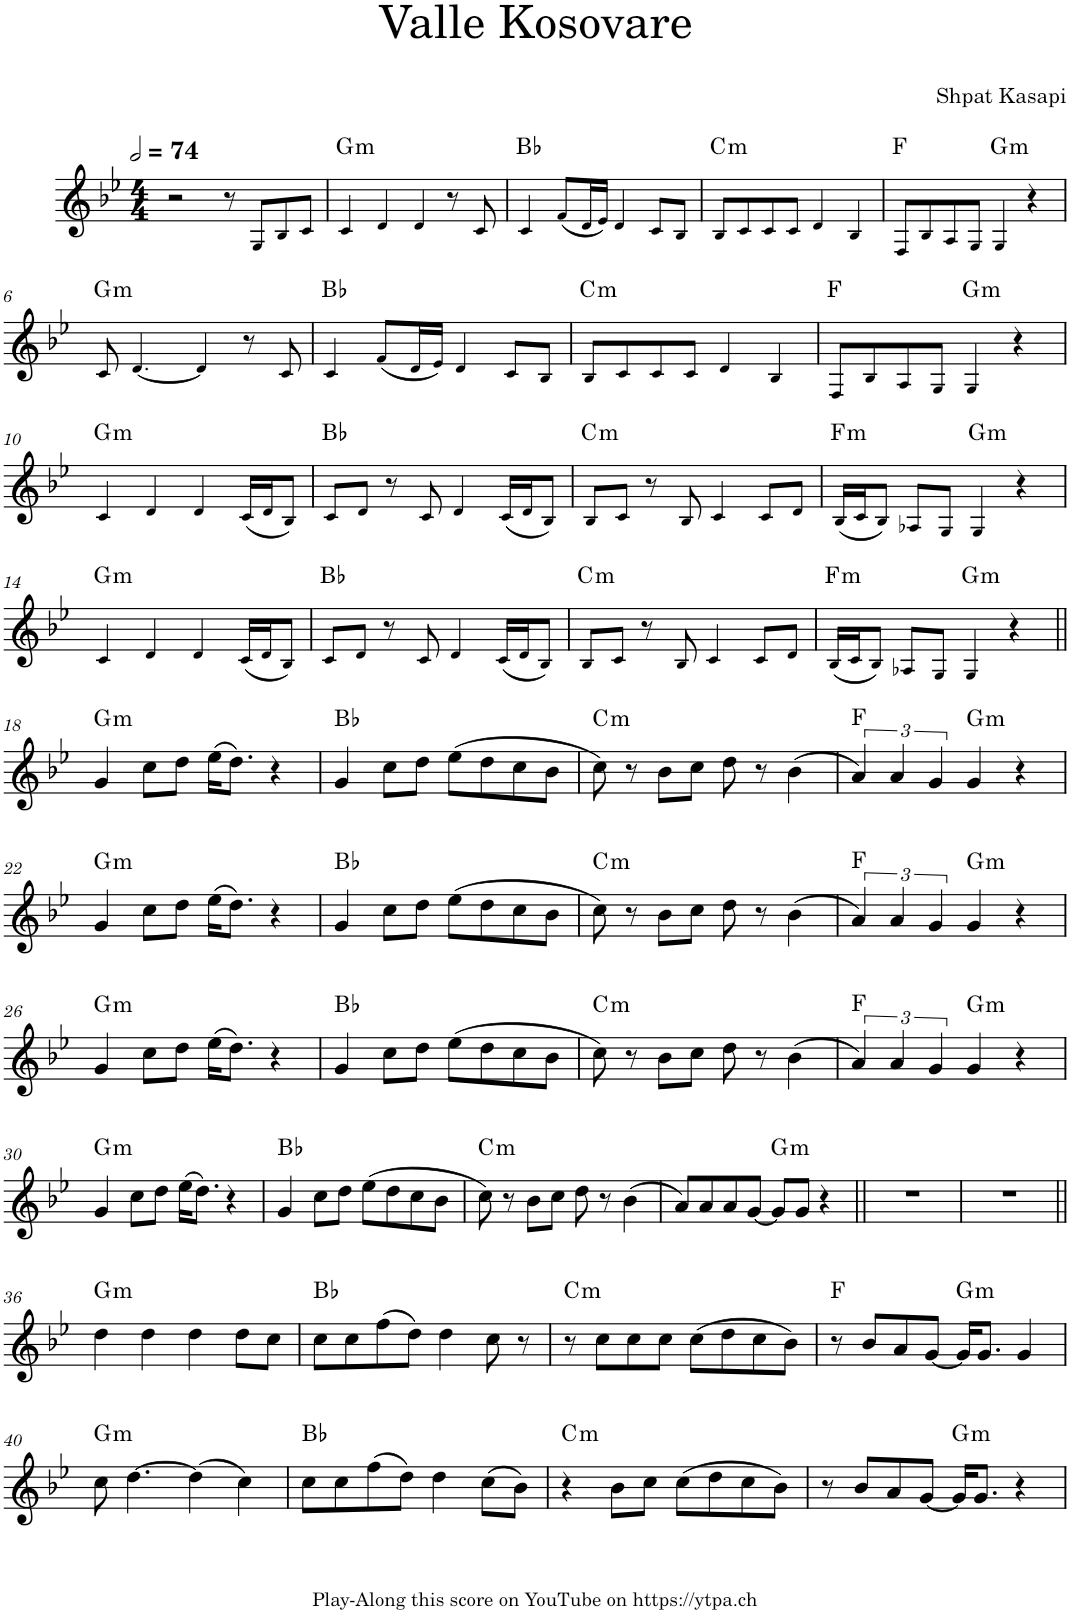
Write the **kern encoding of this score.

**kern	**harte
*part1	*part1
*staff1	*
*I"Piano	*
*I'Pno.	*
*clefG2	*
*k[b-e-]	*
*M4/4	*
*MM148	*
=1	=1
2r	.
8r	.
8G!/L	.
8B-!/	.
8c!/J	.
=2	=2
!	!LO:H:kt=m
4c!/	G:min
4d!/	.
4d!/	.
8r	.
8c!/	.
=3	=3
4c!/	Bb:maj
(8f!/L	.
16d!/L	.
16e-!/JJ)	.
4d!/	.
8c!/L	.
8B-!/J	.
=4	=4
!	!LO:H:kt=m
8B-!/L	C:min
8c!/	.
8c!/	.
8c!/J	.
4d!/	.
4B-!/	.
=5	=5
8F!/L	F:maj
8B-!/	.
8A!/	.
8G!/J	.
!	!LO:H:kt=m
4G!/	G:min
4r	.
!!LO:LB:g=z
=6	=6
!	!LO:H:kt=m
8c!/	G:min
[4.d!/	.
4d!/]	.
8r	.
8c!/	.
=7	=7
4c!/	Bb:maj
(8f!/L	.
16d!/L	.
16e-!/JJ)	.
4d!/	.
8c!/L	.
8B-!/J	.
=8	=8
!	!LO:H:kt=m
8B-!/L	C:min
8c!/	.
8c!/	.
8c!/J	.
4d!/	.
4B-!/	.
=9	=9
8F!/L	F:maj
8B-!/	.
8A!/	.
8G!/J	.
!	!LO:H:kt=m
4G!/	G:min
4r	.
!!LO:LB:g=z
=10	=10
!	!LO:H:kt=m
4c!/	G:min
4d!/	.
4d!/	.
(16c!/LL	.
16d!/J	.
8B-!/J)	.
=11	=11
8c!/L	Bb:maj
8d!/J	.
8r	.
8c!/	.
4d!/	.
(16c!/LL	.
16d!/J	.
8B-!/J)	.
=12	=12
!	!LO:H:kt=m
8B-!/L	C:min
8c!/J	.
8r	.
8B-!/	.
4c!/	.
8c!/L	.
8d!/J	.
=13	=13
!	!LO:H:kt=m
(16B-!/LL	F:min
16c!/J	.
8B-!/J)	.
8A-X!/L	.
8G!/J	.
!	!LO:H:kt=m
4G!/	G:min
4r	.
!!LO:LB:g=z
=14	=14
!	!LO:H:kt=m
4c!/	G:min
4d!/	.
4d!/	.
(16c!/LL	.
16d!/J	.
8B-!/J)	.
=15	=15
8c!/L	Bb:maj
8d!/J	.
8r	.
8c!/	.
4d!/	.
(16c!/LL	.
16d!/J	.
8B-!/J)	.
=16	=16
!	!LO:H:kt=m
8B-!/L	C:min
8c!/J	.
8r	.
8B-!/	.
4c!/	.
8c!/L	.
8d!/J	.
=17	=17
!	!LO:H:kt=m
(16B-!/LL	F:min
16c!/J	.
8B-!/J)	.
8A-X!/L	.
8G!/J	.
!	!LO:H:kt=m
4G!/	G:min
4r	.
!!LO:LB:g=z
=18||	=18||
!	!LO:H:kt=m
4g/	G:min
8cc\L	.
8dd\J	.
(16ee-\KL	.
8.dd\J)	.
4r	.
=19	=19
4g/	Bb:maj
8cc\L	.
8dd\J	.
(8ee-\L	.
8dd\	.
8cc\	.
8b-\J	.
=20	=20
!	!LO:H:kt=m
8cc\)	C:min
8r	.
8b-\L	.
8cc\J	.
8dd\	.
8r	.
(4b-\	.
=21	=21
6a/)	F:maj
6a/	.
6g/	.
!	!LO:H:kt=m
4g/	G:min
4r	.
!!LO:LB:g=z
=22	=22
!	!LO:H:kt=m
4g/	G:min
8cc\L	.
8dd\J	.
(16ee-\KL	.
8.dd\J)	.
4r	.
=23	=23
4g/	Bb:maj
8cc\L	.
8dd\J	.
(8ee-\L	.
8dd\	.
8cc\	.
8b-\J	.
=24	=24
!	!LO:H:kt=m
8cc\)	C:min
8r	.
8b-\L	.
8cc\J	.
8dd\	.
8r	.
(4b-\	.
=25	=25
6a/)	F:maj
6a/	.
6g/	.
!	!LO:H:kt=m
4g/	G:min
4r	.
!!LO:LB:g=z
=26	=26
!	!LO:H:kt=m
4g/	G:min
8cc\L	.
8dd\J	.
(16ee-\KL	.
8.dd\J)	.
4r	.
=27	=27
4g/	Bb:maj
8cc\L	.
8dd\J	.
(8ee-\L	.
8dd\	.
8cc\	.
8b-\J	.
=28	=28
!	!LO:H:kt=m
8cc\)	C:min
8r	.
8b-\L	.
8cc\J	.
8dd\	.
8r	.
(4b-\	.
=29	=29
6a/)	F:maj
6a/	.
6g/	.
!	!LO:H:kt=m
4g/	G:min
4r	.
!!LO:LB:g=z
=30	=30
!	!LO:H:kt=m
4g/	G:min
8cc\L	.
8dd\J	.
(16ee-\KL	.
8.dd\J)	.
4r	.
=31	=31
4g/	Bb:maj
8cc\L	.
8dd\J	.
(8ee-\L	.
8dd\	.
8cc\	.
8b-\J	.
=32	=32
!	!LO:H:kt=m
8cc\)	C:min
8r	.
8b-\L	.
8cc\J	.
8dd\	.
8r	.
(4b-\	.
=33	=33
8a/L)	.
8a/	.
8a/	.
[8g/J	.
!	!LO:H:kt=m
8g/L]	G:min
8g/J	.
4r	.
=34||	=34||
1r	.
=35	=35
1r	.
!!LO:LB:g=z
=36||	=36||
!	!LO:H:kt=m
4dd\	G:min
4dd\	.
4dd\	.
8dd\L	.
8cc\J	.
=37	=37
8cc\L	Bb:maj
8cc\	.
(8ff\	.
8dd\J)	.
4dd\	.
8cc\	.
8r	.
=38	=38
!	!LO:H:kt=m
8r	C:min
8cc\L	.
8cc\	.
8cc\J	.
(8cc\L	.
8dd\	.
8cc\	.
8b-\J)	.
=39	=39
8r	F:maj
8b-/L	.
8a/	.
[8g/J	.
!	!LO:H:kt=m
16g/KL]	G:min
8.g/J	.
4g/	.
!!LO:LB:g=z
=40	=40
!	!LO:H:kt=m
8cc\	G:min
[4.dd\	.
(4dd\]	.
4cc\)	.
=41	=41
8cc\L	Bb:maj
8cc\	.
(8ff\	.
8dd\J)	.
4dd\	.
(8cc\L	.
8b-\J)	.
=42	=42
!	!LO:H:kt=m
4r	C:min
8b-\L	.
8cc\J	.
(8cc\L	.
8dd\	.
8cc\	.
8b-\J)	.
=43	=43
8r	.
8b-/L	.
8a/	.
[8g/J	.
!	!LO:H:kt=m
16g/KL]	G:min
8.g/J	.
4r	.
=	=
*-	*-
